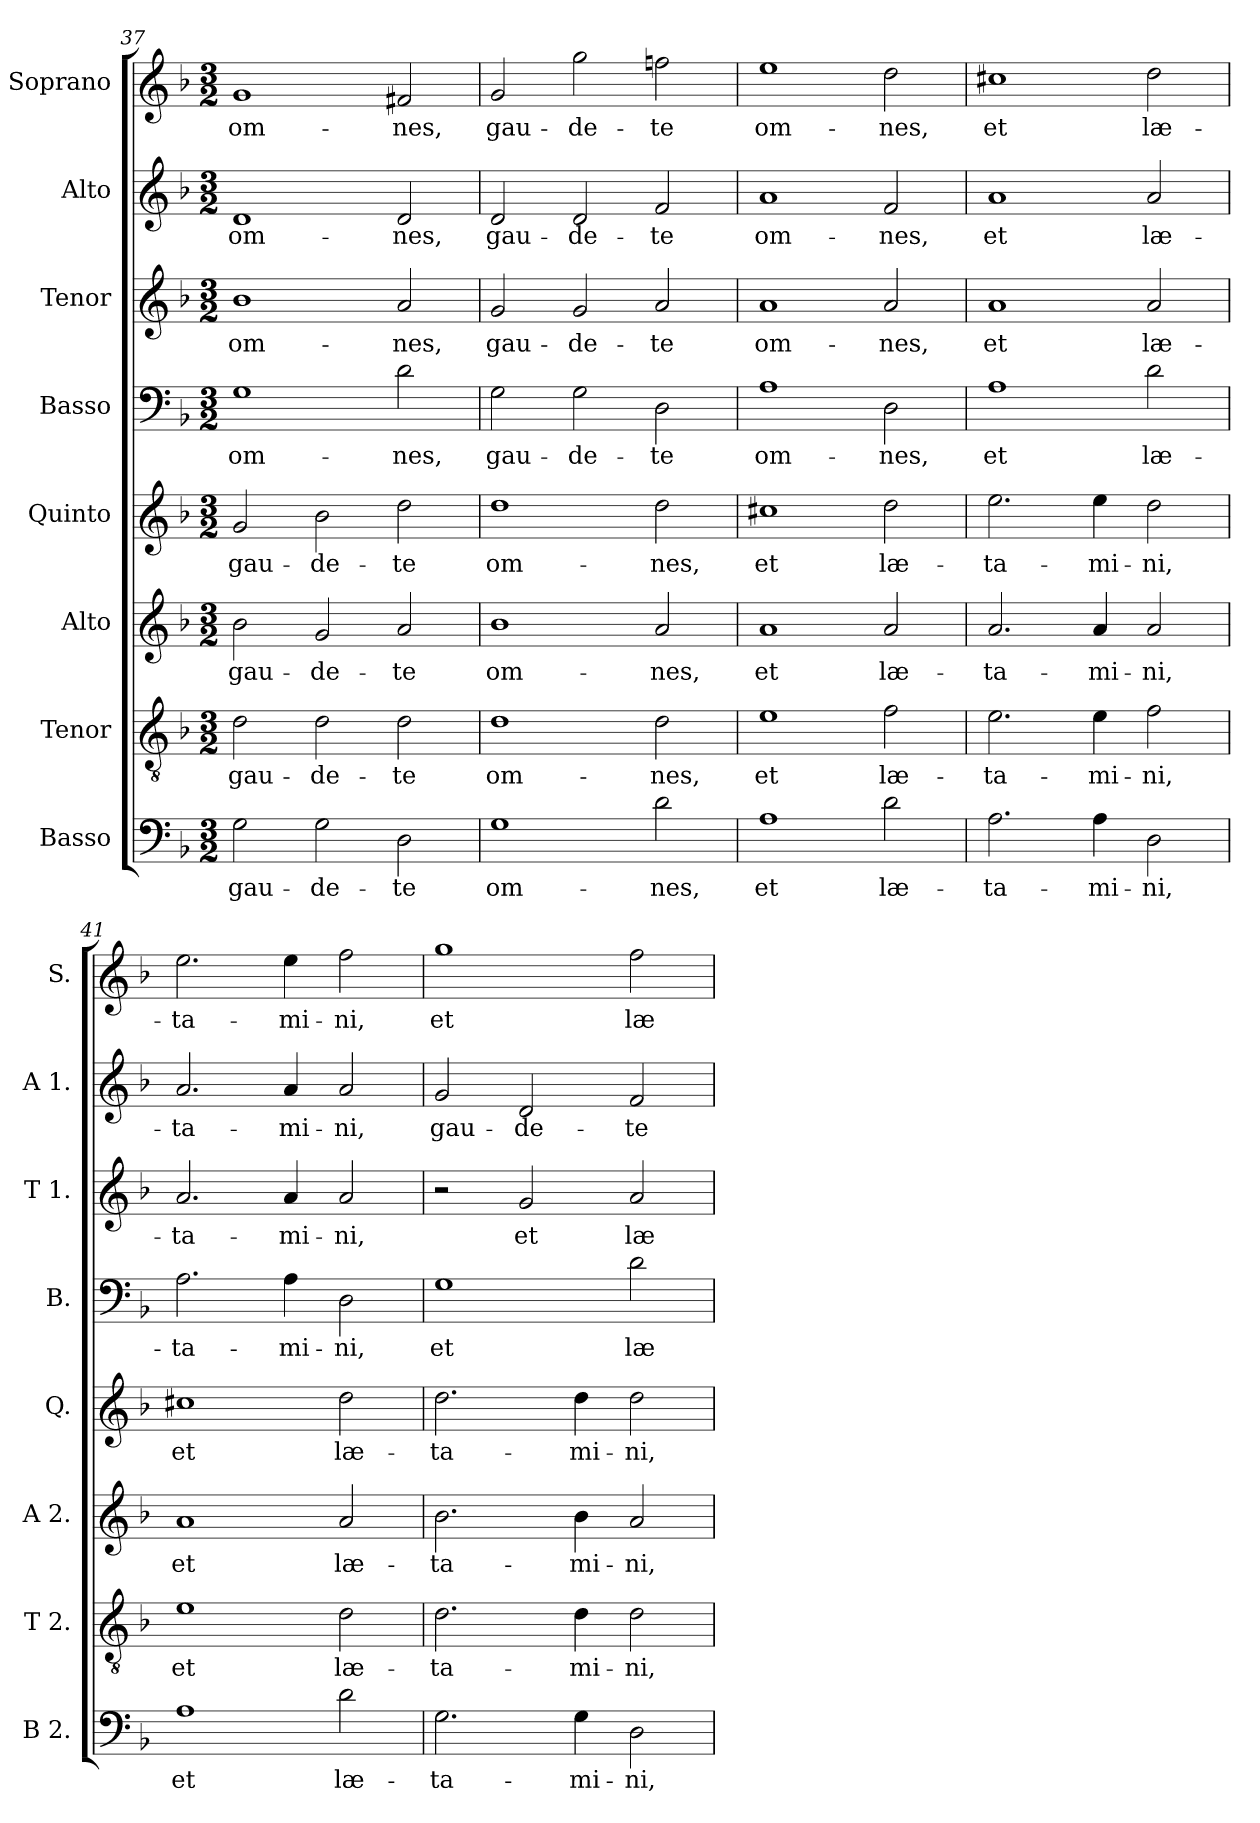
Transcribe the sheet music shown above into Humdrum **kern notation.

**kern	**text	**kern	**text	**kern	**text	**kern	**text	**kern	**text	**kern	**text	**kern	**text	**kern	**text
*part8	*part8	*part7	*part7	*part6	*part6	*part5	*part5	*part4	*part4	*part3	*part3	*part2	*part2	*part1	*part1
*staff8	*staff8	*staff7	*staff7	*staff6	*staff6	*staff5	*staff5	*staff4	*staff4	*staff3	*staff3	*staff2	*staff2	*staff1	*staff1
*I"Basso	*	*I"Tenor	*	*I"Alto	*	*I"Quinto	*	*I"Basso	*	*I"Tenor	*	*I"Alto	*	*I"Soprano	*
*I'B 2.	*	*I'T 2.	*	*I'A 2.	*	*I'Q.	*	*I'B.	*	*I'T 1.	*	*I'A 1.	*	*I'S.	*
*clefF4	*	*clefGv2	*	*clefG2	*	*clefG2	*	*clefF4	*	*clefG2	*	*clefG2	*	*clefG2	*
*	*	*ITrd7c12	*	*	*	*	*	*	*	*ITrd7c12	*	*	*	*	*
*k[b-]	*	*k[b-]	*	*k[b-]	*	*k[b-]	*	*k[b-]	*	*k[b-]	*	*k[b-]	*	*k[b-]	*
*F:	*	*F:	*	*F:	*	*F:	*	*F:	*	*F:	*	*F:	*	*F:	*
*M3/2	*	*M3/2	*	*M3/2	*	*M3/2	*	*M3/2	*	*M3/2	*	*M3/2	*	*M3/2	*
=37	=37	=37	=37	=37	=37	=37	=37	=37	=37	=37	=37	=37	=37	=37	=37
!	!LO:LY:b:color=#000000	!	!	!	!	!	!	!	!	!	!	!	!	!	!
!	!	!	!LO:LY:b:color=#000000	!	!	!	!	!	!	!	!	!	!	!	!
!	!	!	!	!	!LO:LY:b:color=#000000	!	!	!	!	!	!	!	!	!	!
!	!	!	!	!	!	!	!LO:LY:b:color=#000000	!	!	!	!	!	!	!	!
!	!	!	!	!	!	!	!	!	!LO:LY:b:color=#000000	!	!	!	!	!	!
!	!	!	!	!	!	!	!	!	!	!	!LO:LY:b:color=#000000	!	!	!	!
!	!	!	!	!	!	!	!	!	!	!	!	!	!LO:LY:b:color=#000000	!	!
!	!	!	!	!	!	!	!	!	!	!	!	!	!	!	!LO:LY:b:color=#000000
2Gi\	gau-	2Di\	gau-	2b-i\	gau-	2gi/	gau-	1Gi	om-	1B-i	om-	1di	om-	1gi	om-
!	!LO:LY:b:color=#000000	!	!	!	!	!	!	!	!	!	!	!	!	!	!
!	!	!	!LO:LY:b:color=#000000	!	!	!	!	!	!	!	!	!	!	!	!
!	!	!	!	!	!LO:LY:b:color=#000000	!	!	!	!	!	!	!	!	!	!
!	!	!	!	!	!	!	!LO:LY:b:color=#000000	!	!	!	!	!	!	!	!
2Gi\	-de-	2Di\	-de-	2gi/	-de-	2b-i\	-de-	.	.	.	.	.	.	.	.
!	!LO:LY:b:color=#000000	!	!	!	!	!	!	!	!	!	!	!	!	!	!
!	!	!	!LO:LY:b:color=#000000	!	!	!	!	!	!	!	!	!	!	!	!
!	!	!	!	!	!LO:LY:b:color=#000000	!	!	!	!	!	!	!	!	!	!
!	!	!	!	!	!	!	!LO:LY:b:color=#000000	!	!	!	!	!	!	!	!
!	!	!	!	!	!	!	!	!	!LO:LY:b:color=#000000	!	!	!	!	!	!
!	!	!	!	!	!	!	!	!	!	!	!LO:LY:b:color=#000000	!	!	!	!
!	!	!	!	!	!	!	!	!	!	!	!	!	!LO:LY:b:color=#000000	!	!
!	!	!	!	!	!	!	!	!	!	!	!	!	!	!	!LO:LY:b:color=#000000
2Di\	-te	2Di\	-te	2ai/	-te	2ddi\	-te	2di\	-nes,	2Ai/	-nes,	2di/	-nes,	2f#Xi/	-nes,
=38	=38	=38	=38	=38	=38	=38	=38	=38	=38	=38	=38	=38	=38	=38	=38
!	!LO:LY:b:color=#000000	!	!	!	!	!	!	!	!	!	!	!	!	!	!
!	!	!	!LO:LY:b:color=#000000	!	!	!	!	!	!	!	!	!	!	!	!
!	!	!	!	!	!LO:LY:b:color=#000000	!	!	!	!	!	!	!	!	!	!
!	!	!	!	!	!	!	!LO:LY:b:color=#000000	!	!	!	!	!	!	!	!
!	!	!	!	!	!	!	!	!	!LO:LY:b:color=#000000	!	!	!	!	!	!
!	!	!	!	!	!	!	!	!	!	!	!LO:LY:b:color=#000000	!	!	!	!
!	!	!	!	!	!	!	!	!	!	!	!	!	!LO:LY:b:color=#000000	!	!
!	!	!	!	!	!	!	!	!	!	!	!	!	!	!	!LO:LY:b:color=#000000
1Gi	om-	1Di	om-	1b-i	om-	1ddi	om-	2Gi\	gau-	2Gi/	gau-	2di/	gau-	2gi/	gau-
!	!	!	!	!	!	!	!	!	!LO:LY:b:color=#000000	!	!	!	!	!	!
!	!	!	!	!	!	!	!	!	!	!	!LO:LY:b:color=#000000	!	!	!	!
!	!	!	!	!	!	!	!	!	!	!	!	!	!LO:LY:b:color=#000000	!	!
!	!	!	!	!	!	!	!	!	!	!	!	!	!	!	!LO:LY:b:color=#000000
.	.	.	.	.	.	.	.	2Gi\	-de-	2Gi/	-de-	2di/	-de-	2ggi\	-de-
!	!LO:LY:b:color=#000000	!	!	!	!	!	!	!	!	!	!	!	!	!	!
!	!	!	!LO:LY:b:color=#000000	!	!	!	!	!	!	!	!	!	!	!	!
!	!	!	!	!	!LO:LY:b:color=#000000	!	!	!	!	!	!	!	!	!	!
!	!	!	!	!	!	!	!LO:LY:b:color=#000000	!	!	!	!	!	!	!	!
!	!	!	!	!	!	!	!	!	!LO:LY:b:color=#000000	!	!	!	!	!	!
!	!	!	!	!	!	!	!	!	!	!	!LO:LY:b:color=#000000	!	!	!	!
!	!	!	!	!	!	!	!	!	!	!	!	!	!LO:LY:b:color=#000000	!	!
!	!	!	!	!	!	!	!	!	!	!	!	!	!	!	!LO:LY:b:color=#000000
2di\	-nes,	2Di\	-nes,	2ai/	-nes,	2ddi\	-nes,	2Di\	-te	2Ai/	-te	2fi/	-te	2ffni\	-te
!!LO:PB:g=z
=39	=39	=39	=39	=39	=39	=39	=39	=39	=39	=39	=39	=39	=39	=39	=39
!	!LO:LY:b:color=#000000	!	!	!	!	!	!	!	!	!	!	!	!	!	!
!	!	!	!LO:LY:b:color=#000000	!	!	!	!	!	!	!	!	!	!	!	!
!	!	!	!	!	!LO:LY:b:color=#000000	!	!	!	!	!	!	!	!	!	!
!	!	!	!	!	!	!	!LO:LY:b:color=#000000	!	!	!	!	!	!	!	!
!	!	!	!	!	!	!	!	!	!LO:LY:b:color=#000000	!	!	!	!	!	!
!	!	!	!	!	!	!	!	!	!	!	!LO:LY:b:color=#000000	!	!	!	!
!	!	!	!	!	!	!	!	!	!	!	!	!	!LO:LY:b:color=#000000	!	!
!	!	!	!	!	!	!	!	!	!	!	!	!	!	!	!LO:LY:b:color=#000000
1Ai	et	1Ei	et	1ai	et	1cc#Xi	et	1Ai	om-	1Ai	om-	1ai	om-	1eei	om-
!	!LO:LY:b:color=#000000	!	!	!	!	!	!	!	!	!	!	!	!	!	!
!	!	!	!LO:LY:b:color=#000000	!	!	!	!	!	!	!	!	!	!	!	!
!	!	!	!	!	!LO:LY:b:color=#000000	!	!	!	!	!	!	!	!	!	!
!	!	!	!	!	!	!	!LO:LY:b:color=#000000	!	!	!	!	!	!	!	!
!	!	!	!	!	!	!	!	!	!LO:LY:b:color=#000000	!	!	!	!	!	!
!	!	!	!	!	!	!	!	!	!	!	!LO:LY:b:color=#000000	!	!	!	!
!	!	!	!	!	!	!	!	!	!	!	!	!	!LO:LY:b:color=#000000	!	!
!	!	!	!	!	!	!	!	!	!	!	!	!	!	!	!LO:LY:b:color=#000000
2di\	læ-	2Fi\	læ-	2ai/	læ-	2ddi\	læ-	2Di\	-nes,	2Ai/	-nes,	2fi/	-nes,	2ddi\	-nes,
=40	=40	=40	=40	=40	=40	=40	=40	=40	=40	=40	=40	=40	=40	=40	=40
!	!LO:LY:b:color=#000000	!	!	!	!	!	!	!	!	!	!	!	!	!	!
!	!	!	!LO:LY:b:color=#000000	!	!	!	!	!	!	!	!	!	!	!	!
!	!	!	!	!	!LO:LY:b:color=#000000	!	!	!	!	!	!	!	!	!	!
!	!	!	!	!	!	!	!LO:LY:b:color=#000000	!	!	!	!	!	!	!	!
!	!	!	!	!	!	!	!	!	!LO:LY:b:color=#000000	!	!	!	!	!	!
!	!	!	!	!	!	!	!	!	!	!	!LO:LY:b:color=#000000	!	!	!	!
!	!	!	!	!	!	!	!	!	!	!	!	!	!LO:LY:b:color=#000000	!	!
!	!	!	!	!	!	!	!	!	!	!	!	!	!	!	!LO:LY:b:color=#000000
2.Ai\	-ta-	2.Ei\	-ta-	2.ai/	-ta-	2.eei\	-ta-	1Ai	et	1Ai	et	1ai	et	1cc#Xi	et
!	!LO:LY:b:color=#000000	!	!	!	!	!	!	!	!	!	!	!	!	!	!
!	!	!	!LO:LY:b:color=#000000	!	!	!	!	!	!	!	!	!	!	!	!
!	!	!	!	!	!LO:LY:b:color=#000000	!	!	!	!	!	!	!	!	!	!
!	!	!	!	!	!	!	!LO:LY:b:color=#000000	!	!	!	!	!	!	!	!
4Ai\	-mi-	4Ei\	-mi-	4ai/	-mi-	4eei\	-mi-	.	.	.	.	.	.	.	.
!	!LO:LY:b:color=#000000	!	!	!	!	!	!	!	!	!	!	!	!	!	!
!	!	!	!LO:LY:b:color=#000000	!	!	!	!	!	!	!	!	!	!	!	!
!	!	!	!	!	!LO:LY:b:color=#000000	!	!	!	!	!	!	!	!	!	!
!	!	!	!	!	!	!	!LO:LY:b:color=#000000	!	!	!	!	!	!	!	!
!	!	!	!	!	!	!	!	!	!LO:LY:b:color=#000000	!	!	!	!	!	!
!	!	!	!	!	!	!	!	!	!	!	!LO:LY:b:color=#000000	!	!	!	!
!	!	!	!	!	!	!	!	!	!	!	!	!	!LO:LY:b:color=#000000	!	!
!	!	!	!	!	!	!	!	!	!	!	!	!	!	!	!LO:LY:b:color=#000000
2Di\	-ni,	2Fi\	-ni,	2ai/	-ni,	2ddi\	-ni,	2di\	læ-	2Ai/	læ-	2ai/	læ-	2ddi\	læ-
=41	=41	=41	=41	=41	=41	=41	=41	=41	=41	=41	=41	=41	=41	=41	=41
!	!LO:LY:b:color=#000000	!	!	!	!	!	!	!	!	!	!	!	!	!	!
!	!	!	!LO:LY:b:color=#000000	!	!	!	!	!	!	!	!	!	!	!	!
!	!	!	!	!	!LO:LY:b:color=#000000	!	!	!	!	!	!	!	!	!	!
!	!	!	!	!	!	!	!LO:LY:b:color=#000000	!	!	!	!	!	!	!	!
!	!	!	!	!	!	!	!	!	!LO:LY:b:color=#000000	!	!	!	!	!	!
!	!	!	!	!	!	!	!	!	!	!	!LO:LY:b:color=#000000	!	!	!	!
!	!	!	!	!	!	!	!	!	!	!	!	!	!LO:LY:b:color=#000000	!	!
!	!	!	!	!	!	!	!	!	!	!	!	!	!	!	!LO:LY:b:color=#000000
1Ai	et	1Ei	et	1ai	et	1cc#Xi	et	2.Ai\	-ta-	2.Ai/	-ta-	2.ai/	-ta-	2.eei\	-ta-
!	!	!	!	!	!	!	!	!	!LO:LY:b:color=#000000	!	!	!	!	!	!
!	!	!	!	!	!	!	!	!	!	!	!LO:LY:b:color=#000000	!	!	!	!
!	!	!	!	!	!	!	!	!	!	!	!	!	!LO:LY:b:color=#000000	!	!
!	!	!	!	!	!	!	!	!	!	!	!	!	!	!	!LO:LY:b:color=#000000
.	.	.	.	.	.	.	.	4Ai\	-mi-	4Ai/	-mi-	4ai/	-mi-	4eei\	-mi-
!	!LO:LY:b:color=#000000	!	!	!	!	!	!	!	!	!	!	!	!	!	!
!	!	!	!LO:LY:b:color=#000000	!	!	!	!	!	!	!	!	!	!	!	!
!	!	!	!	!	!LO:LY:b:color=#000000	!	!	!	!	!	!	!	!	!	!
!	!	!	!	!	!	!	!LO:LY:b:color=#000000	!	!	!	!	!	!	!	!
!	!	!	!	!	!	!	!	!	!LO:LY:b:color=#000000	!	!	!	!	!	!
!	!	!	!	!	!	!	!	!	!	!	!LO:LY:b:color=#000000	!	!	!	!
!	!	!	!	!	!	!	!	!	!	!	!	!	!LO:LY:b:color=#000000	!	!
!	!	!	!	!	!	!	!	!	!	!	!	!	!	!	!LO:LY:b:color=#000000
2di\	læ-	2Di\	læ-	2ai/	læ-	2ddi\	læ-	2Di\	-ni,	2Ai/	-ni,	2ai/	-ni,	2ffi\	-ni,
=42	=42	=42	=42	=42	=42	=42	=42	=42	=42	=42	=42	=42	=42	=42	=42
!	!LO:LY:b:color=#000000	!	!	!	!	!	!	!	!	!	!	!	!	!	!
!	!	!	!LO:LY:b:color=#000000	!	!	!	!	!	!	!	!	!	!	!	!
!	!	!	!	!	!LO:LY:b:color=#000000	!	!	!	!	!	!	!	!	!	!
!	!	!	!	!	!	!	!LO:LY:b:color=#000000	!	!	!	!	!	!	!	!
!	!	!	!	!	!	!	!	!	!LO:LY:b:color=#000000	!	!	!	!	!	!
!	!	!	!	!	!	!	!	!	!	!	!	!	!LO:LY:b:color=#000000	!	!
!	!	!	!	!	!	!	!	!	!	!	!	!	!	!	!LO:LY:b:color=#000000
2.Gi\	-ta-	2.Di\	-ta-	2.b-i\	-ta-	2.ddi\	-ta-	1Gi	et	2r	.	2gi/	gau-	1ggi	et
!	!	!	!	!	!	!	!	!	!	!	!LO:LY:b:color=#000000	!	!	!	!
!	!	!	!	!	!	!	!	!	!	!	!	!	!LO:LY:b:color=#000000	!	!
.	.	.	.	.	.	.	.	.	.	2Gi/	et	2di/	-de-	.	.
!	!LO:LY:b:color=#000000	!	!	!	!	!	!	!	!	!	!	!	!	!	!
!	!	!	!LO:LY:b:color=#000000	!	!	!	!	!	!	!	!	!	!	!	!
!	!	!	!	!	!LO:LY:b:color=#000000	!	!	!	!	!	!	!	!	!	!
!	!	!	!	!	!	!	!LO:LY:b:color=#000000	!	!	!	!	!	!	!	!
4Gi\	-mi-	4Di\	-mi-	4b-i\	-mi-	4ddi\	-mi-	.	.	.	.	.	.	.	.
!	!LO:LY:b:color=#000000	!	!	!	!	!	!	!	!	!	!	!	!	!	!
!	!	!	!LO:LY:b:color=#000000	!	!	!	!	!	!	!	!	!	!	!	!
!	!	!	!	!	!LO:LY:b:color=#000000	!	!	!	!	!	!	!	!	!	!
!	!	!	!	!	!	!	!LO:LY:b:color=#000000	!	!	!	!	!	!	!	!
!	!	!	!	!	!	!	!	!	!LO:LY:b:color=#000000	!	!	!	!	!	!
!	!	!	!	!	!	!	!	!	!	!	!LO:LY:b:color=#000000	!	!	!	!
!	!	!	!	!	!	!	!	!	!	!	!	!	!LO:LY:b:color=#000000	!	!
!	!	!	!	!	!	!	!	!	!	!	!	!	!	!	!LO:LY:b:color=#000000
2Di\	-ni,	2Di\	-ni,	2ai/	-ni,	2ddi\	-ni,	2di\	læ-	2Ai/	læ-	2fi/	-te	2ffi\	læ-
=	=	=	=	=	=	=	=	=	=	=	=	=	=	=	=
*-	*-	*-	*-	*-	*-	*-	*-	*-	*-	*-	*-	*-	*-	*-	*-
